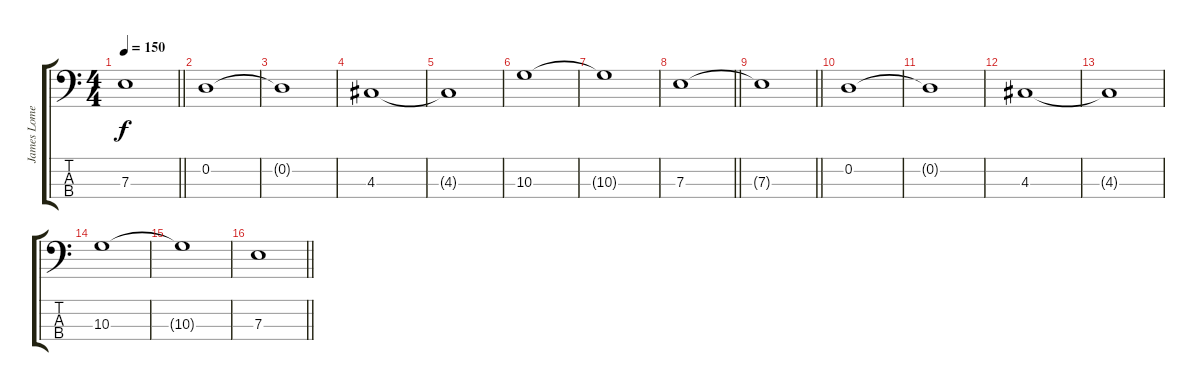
\track ("James Lomenzo" "James Lome") {instrument electricbasspick}
\staff {score tabs}
\tuning (G2 D2 A1 E1) {hide}
\ts (4 4)
\tempo 150
\clef f4
\barLineRight lightlight
\ks c
7.3{t}.1{dy f} |
0.2.1 |
0.2{t}.1 |
4.3.1 |
4.3{t}.1 |
10.3.1 |
10.3{t}.1 |
\barLineRight lightlight
7.3.1 |
\barLineRight lightlight
7.3{t}.1 |
0.2.1 |
0.2{t}.1 |
4.3.1 |
4.3{t}.1 |
10.3.1 |
10.3{t}.1 |
\barLineRight lightlight
7.3.1
